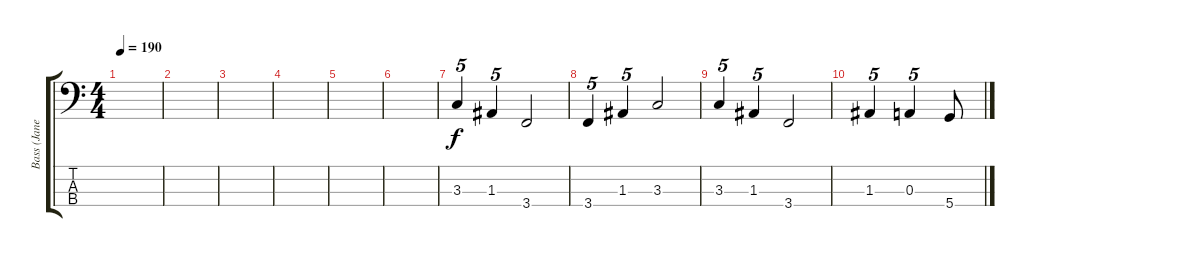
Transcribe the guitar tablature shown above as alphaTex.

\track ("Bass (Janet)" "Bass (Jane") {instrument electricbassfinger}
\staff {score tabs}
\tuning (G2 D2 A1 D1) {hide}
\ts (4 4)
\tempo 190
\clef f4
\ks c
|
|
|
|
|
|
3.3.4{tu (5 4)} 1.3.4{tu (5 4)} 3.4.2 |
3.4.4{tu (5 4)} 1.3.4{tu (5 4)} 3.3.2 |
3.3.4{tu (5 4)} 1.3.4{tu (5 4)} 3.4.2 |
1.3.4{tu (5 4)} 0.3.4{tu (5 4)} 5.4.8
